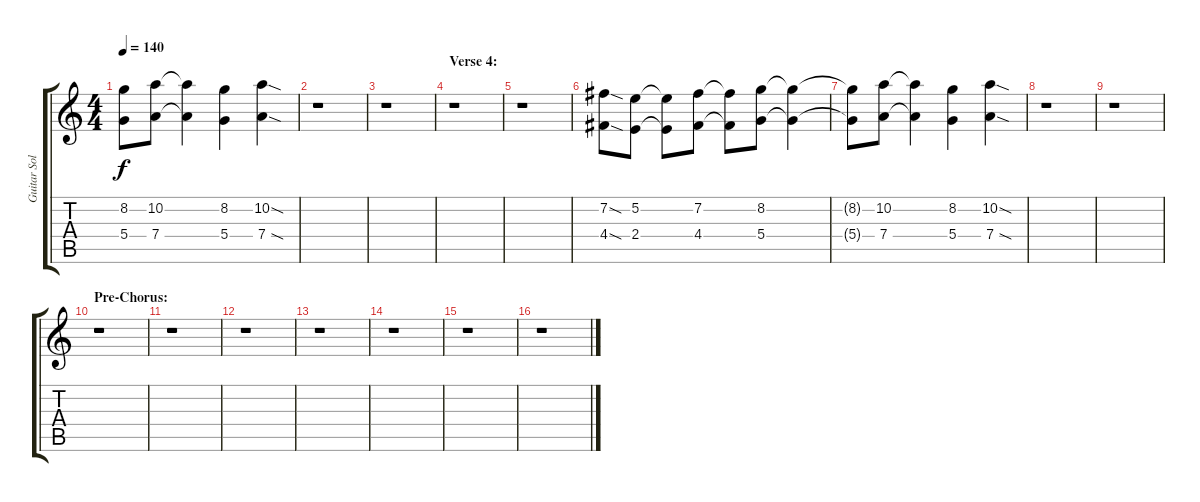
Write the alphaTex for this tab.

\track ("Guitar Solo's" "Guitar Sol") {instrument distortionguitar}
\staff {score tabs}
\tuning (E4 B3 G3 D3 A2 E2) {hide}
\ts (4 4)
\tempo 140
\clef g2
\ks c
(8.2{t} 5.4{t}).8{dy f} (10.2 7.4).8 (10.2{t} 7.4{t}).4 (8.2 5.4).4 (10.2{sod} 7.4{sod}).4 |
r.1 |
r.1 |
\section ("" "Verse 4:")
r.1 |
r.1 |
(7.2{sod} 4.4{sod}).8{volume 12} (5.2 2.4).8 (5.2{t} 2.4{t}).8 (7.2 4.4).8 (7.2{t} 4.4{t}).8 (8.2 5.4).8 (8.2{t} 5.4{t}).4 |
(8.2{t} 5.4{t}).8 (10.2 7.4).8 (10.2{t} 7.4{t}).4 (8.2 5.4).4 (10.2{sod} 7.4{sod}).4 |
r.1 |
r.1 |
\section ("" "Pre-Chorus:")
r.1 |
r.1 |
r.1 |
r.1 |
r.1 |
r.1 |
r.1
